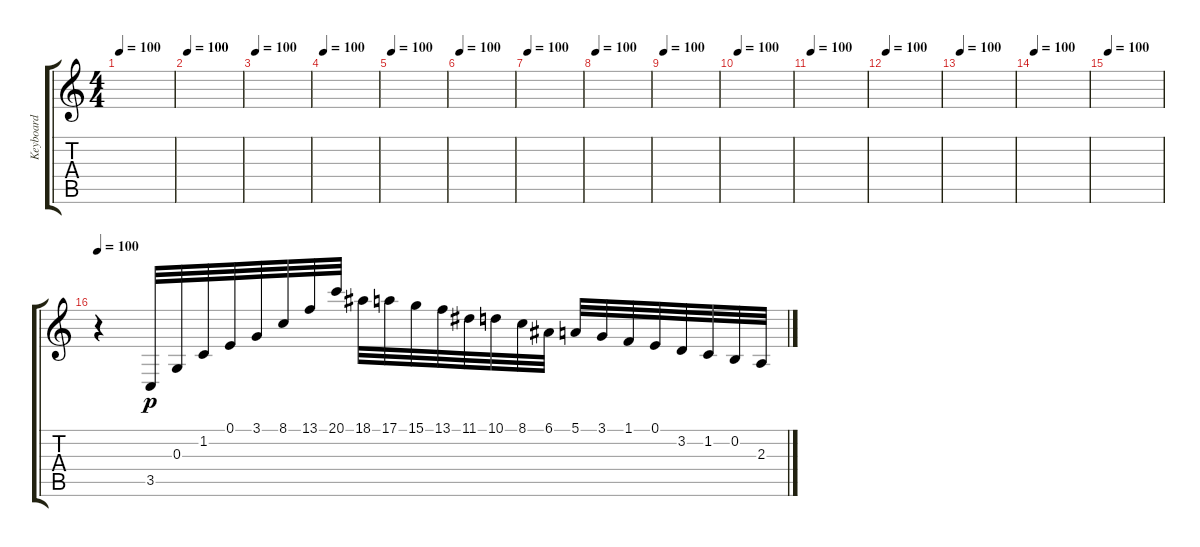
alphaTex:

\track ("Keyboard" "Keyboard") {instrument stringensemble1}
\staff {score tabs}
\tuning (E4 B3 G3 D3 A2 D2) {hide}
\ts (4 4)
\tempo 100
\clef g2
\ks c
|
\tempo 100
|
\tempo 100
|
\tempo 100
|
\tempo 100
|
\tempo 100
|
\tempo 100
|
\tempo 100
|
\tempo 100
|
\tempo 100
|
\tempo 100
|
\tempo 100
|
\tempo 100
|
\tempo 100
|
\tempo 100
|
\tempo 100
r.4 3.5.32{dy p instrument pad1newage} 0.3.32 1.2.32 0.1.32 3.1.32 8.1.32 13.1.32 20.1.32 18.1.32 17.1.32 15.1.32 13.1.32 11.1.32 10.1.32 8.1.32 6.1.32 5.1.32 3.1.32 1.1.32 0.1.32 3.2.32 1.2.32 0.2.32 2.3.32
